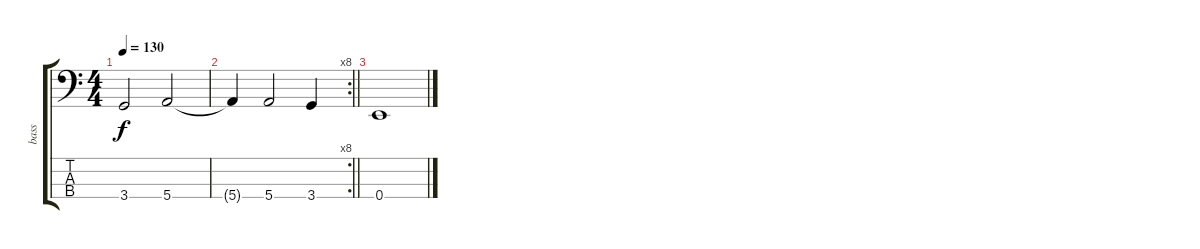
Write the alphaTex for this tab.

\track ("bass" "bass") {instrument electricbassfinger}
\staff {score tabs}
\tuning (G2 D2 A1 E1) {hide}
\ts (4 4)
\tempo 130
\clef f4
\ks c
3.4{t}.2{dy f} 5.4.2 |
\rc 8
\barLineRight lightlight
5.4{t}.4 5.4.2 3.4.4 |
0.4.1
